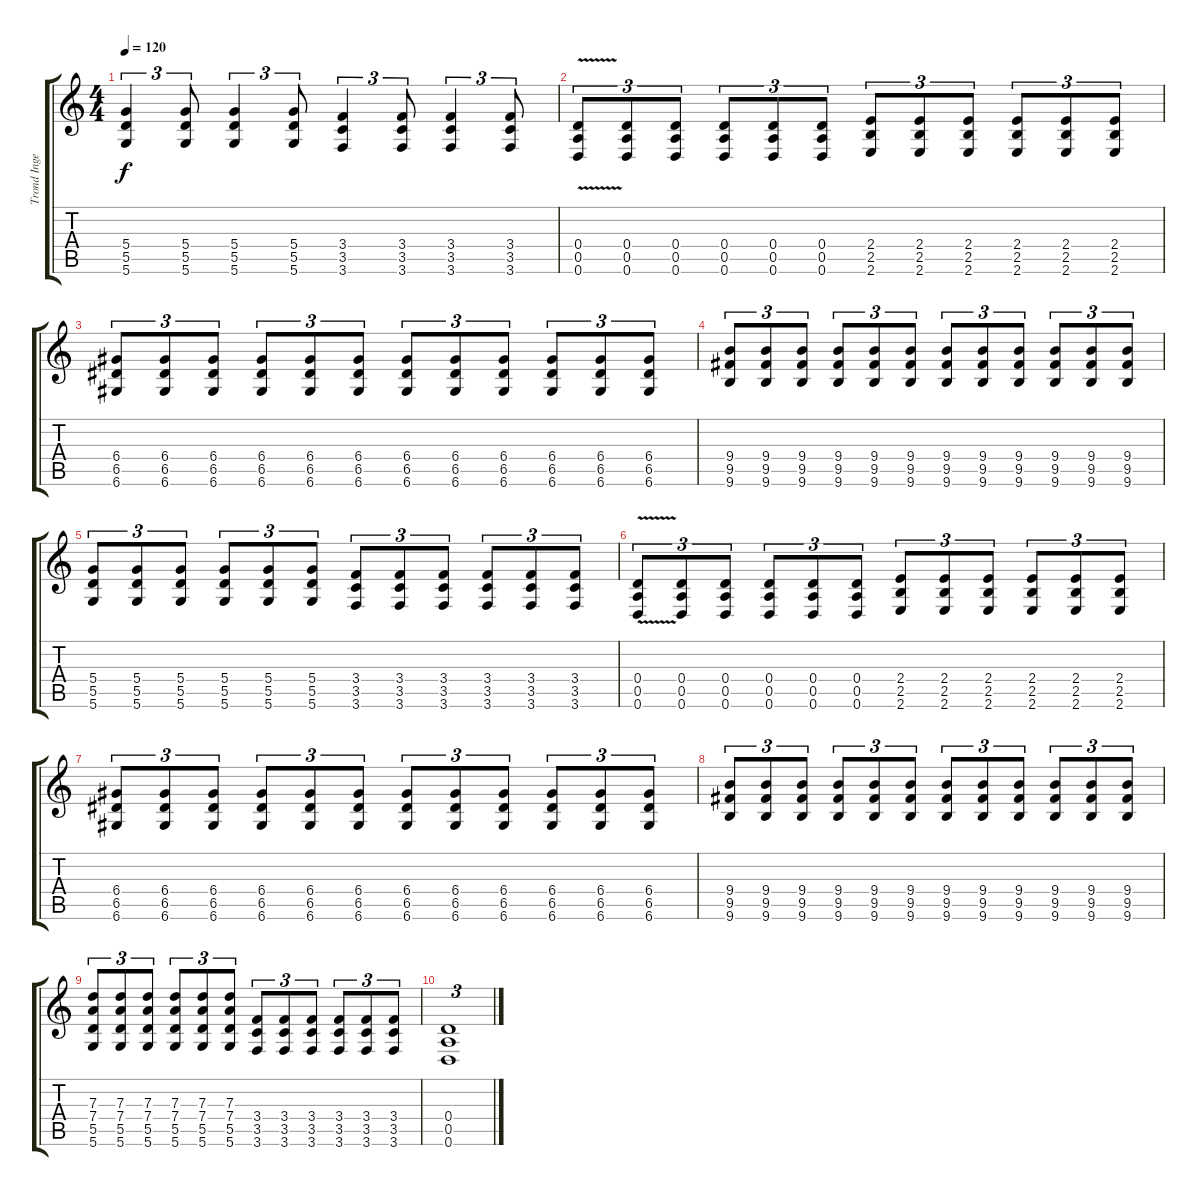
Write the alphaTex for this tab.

\track ("Trond Inge" "Trond Inge") {instrument distortionguitar}
\staff {score tabs}
\tuning (E4 B3 G3 D3 A2 D2) {hide}
\ts (4 4)
\tempo 120
\clef g2
\ks c
(5.4 5.5 5.6).4{tu (3 2) dy f} (5.4 5.5 5.6).8{tu (3 2)} (5.4 5.5 5.6).4{tu (3 2)} (5.4 5.5 5.6).8{tu (3 2)} (3.4 3.5 3.6).4{tu (3 2)} (3.4 3.5 3.6).8{tu (3 2)} (3.4 3.5 3.6).4{tu (3 2)} (3.4 3.5 3.6).8{tu (3 2)} |
(0.4 0.5 0.6{v}).8{tu (3 2)} (0.4 0.5 0.6).8{tu (3 2)} (0.4 0.5 0.6).8{tu (3 2)} (0.4 0.5 0.6).8{tu (3 2)} (0.4 0.5 0.6).8{tu (3 2)} (0.4 0.5 0.6).8{tu (3 2)} (2.4 2.5 2.6).8{tu (3 2)} (2.4 2.5 2.6).8{tu (3 2)} (2.4 2.5 2.6).8{tu (3 2)} (2.4 2.5 2.6).8{tu (3 2)} (2.4 2.5 2.6).8{tu (3 2)} (2.4 2.5 2.6).8{tu (3 2)} |
(6.4 6.5 6.6).8{tu (3 2)} (6.4 6.5 6.6).8{tu (3 2)} (6.4 6.5 6.6).8{tu (3 2)} (6.4 6.5 6.6).8{tu (3 2)} (6.4 6.5 6.6).8{tu (3 2)} (6.4 6.5 6.6).8{tu (3 2)} (6.4 6.5 6.6).8{tu (3 2)} (6.4 6.5 6.6).8{tu (3 2)} (6.4 6.5 6.6).8{tu (3 2)} (6.4 6.5 6.6).8{tu (3 2)} (6.4 6.5 6.6).8{tu (3 2)} (6.4 6.5 6.6).8{tu (3 2)} |
(9.4 9.5 9.6).8{tu (3 2)} (9.4 9.5 9.6).8{tu (3 2)} (9.4 9.5 9.6).8{tu (3 2)} (9.4 9.5 9.6).8{tu (3 2)} (9.4 9.5 9.6).8{tu (3 2)} (9.4 9.5 9.6).8{tu (3 2)} (9.4 9.5 9.6).8{tu (3 2)} (9.4 9.5 9.6).8{tu (3 2)} (9.4 9.5 9.6).8{tu (3 2)} (9.4 9.5 9.6).8{tu (3 2)} (9.4 9.5 9.6).8{tu (3 2)} (9.4 9.5 9.6).8{tu (3 2)} |
(5.4 5.5 5.6).8{tu (3 2)} (5.4 5.5 5.6).8{tu (3 2)} (5.4 5.5 5.6).8{tu (3 2)} (5.4 5.5 5.6).8{tu (3 2)} (5.4 5.5 5.6).8{tu (3 2)} (5.4 5.5 5.6).8{tu (3 2)} (3.4 3.5 3.6).8{tu (3 2)} (3.4 3.5 3.6).8{tu (3 2)} (3.4 3.5 3.6).8{tu (3 2)} (3.4 3.5 3.6).8{tu (3 2)} (3.4 3.5 3.6).8{tu (3 2)} (3.4 3.5 3.6).8{tu (3 2)} |
(0.4 0.5 0.6{v}).8{tu (3 2)} (0.4 0.5 0.6).8{tu (3 2)} (0.4 0.5 0.6).8{tu (3 2)} (0.4 0.5 0.6).8{tu (3 2)} (0.4 0.5 0.6).8{tu (3 2)} (0.4 0.5 0.6).8{tu (3 2)} (2.4 2.5 2.6).8{tu (3 2)} (2.4 2.5 2.6).8{tu (3 2)} (2.4 2.5 2.6).8{tu (3 2)} (2.4 2.5 2.6).8{tu (3 2)} (2.4 2.5 2.6).8{tu (3 2)} (2.4 2.5 2.6).8{tu (3 2)} |
(6.4 6.5 6.6).8{tu (3 2)} (6.4 6.5 6.6).8{tu (3 2)} (6.4 6.5 6.6).8{tu (3 2)} (6.4 6.5 6.6).8{tu (3 2)} (6.4 6.5 6.6).8{tu (3 2)} (6.4 6.5 6.6).8{tu (3 2)} (6.4 6.5 6.6).8{tu (3 2)} (6.4 6.5 6.6).8{tu (3 2)} (6.4 6.5 6.6).8{tu (3 2)} (6.4 6.5 6.6).8{tu (3 2)} (6.4 6.5 6.6).8{tu (3 2)} (6.4 6.5 6.6).8{tu (3 2)} |
(9.4 9.5 9.6).8{tu (3 2)} (9.4 9.5 9.6).8{tu (3 2)} (9.4 9.5 9.6).8{tu (3 2)} (9.4 9.5 9.6).8{tu (3 2)} (9.4 9.5 9.6).8{tu (3 2)} (9.4 9.5 9.6).8{tu (3 2)} (9.4 9.5 9.6).8{tu (3 2)} (9.4 9.5 9.6).8{tu (3 2)} (9.4 9.5 9.6).8{tu (3 2)} (9.4 9.5 9.6).8{tu (3 2)} (9.4 9.5 9.6).8{tu (3 2)} (9.4 9.5 9.6).8{tu (3 2)} |
(7.3 7.4 5.5 5.6).8{tu (3 2)} (7.3 7.4 5.5 5.6).8{tu (3 2)} (7.3 7.4 5.5 5.6).8{tu (3 2)} (7.3 7.4 5.5 5.6).8{tu (3 2)} (7.3 7.4 5.5 5.6).8{tu (3 2)} (7.3 7.4 5.5 5.6).8{tu (3 2)} (3.4 3.5 3.6).8{tu (3 2)} (3.4 3.5 3.6).8{tu (3 2)} (3.4 3.5 3.6).8{tu (3 2)} (3.4 3.5 3.6).8{tu (3 2)} (3.4 3.5 3.6).8{tu (3 2)} (3.4 3.5 3.6).8{tu (3 2)} |
(0.4 0.5 0.6).1{tu (3 2)}
